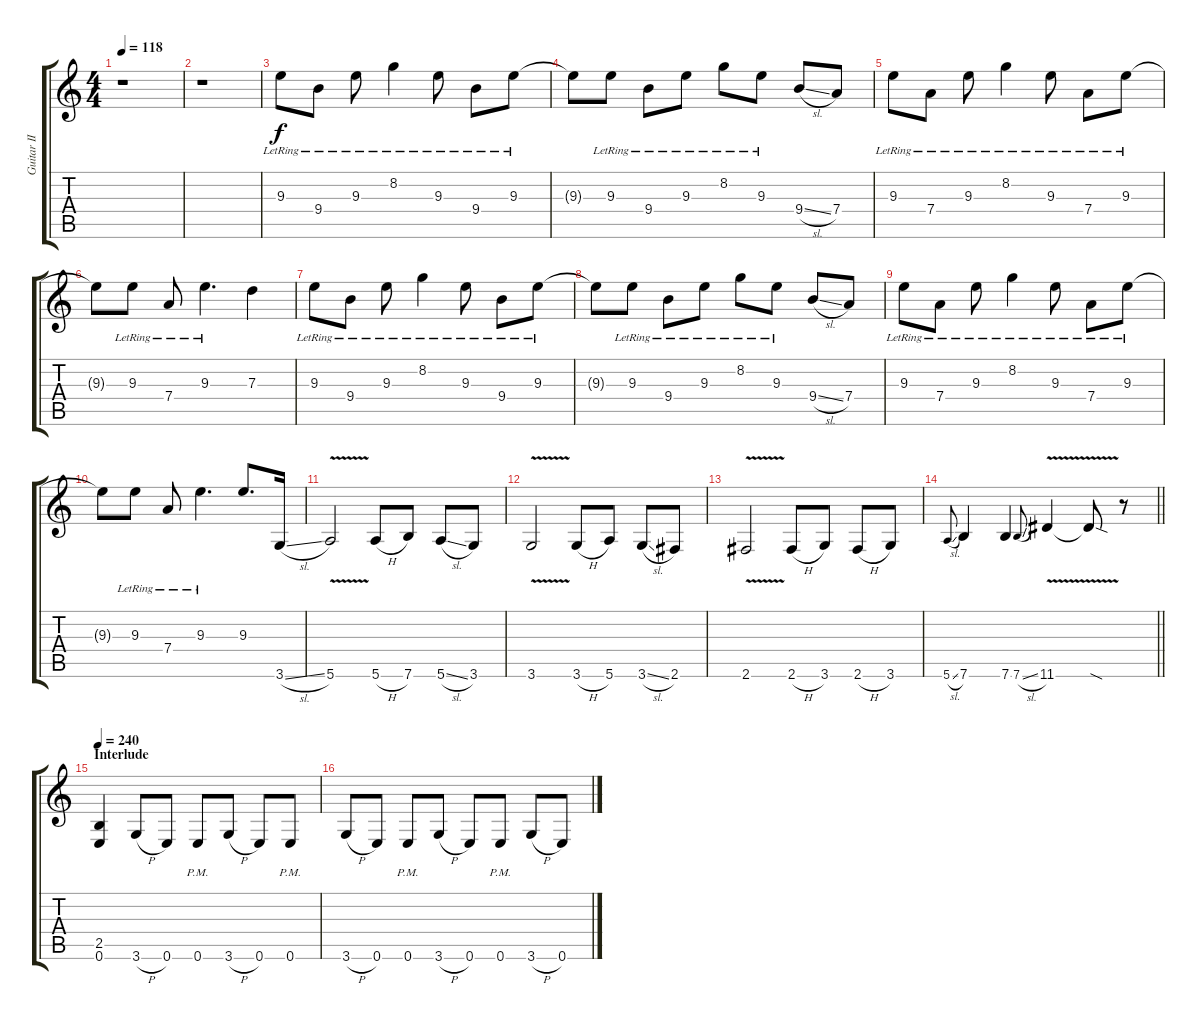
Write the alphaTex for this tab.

\track ("Guitar II" "Guitar II") {instrument overdrivenguitar}
\staff {score tabs}
\tuning (E4 B3 G3 D3 A2 E2) {hide}
\ts (4 4)
\tempo 118
\clef g2
\ks c
r.1{dy f} |
r.1 |
9.3{lr}.8{instrument electricguitarjazz} 9.4{lr}.8 9.3{lr}.8 8.2{lr}.4 9.3{lr}.8 9.4{lr}.8 9.3{lr}.8 |
9.3{t}.8 9.3{lr}.8 9.4{lr}.8 9.3{lr}.8 8.2{lr}.8 9.3{lr}.8 9.4{sl}.8 7.4.8 |
9.3{lr}.8 7.4{lr}.8 9.3{lr}.8 8.2{lr}.4 9.3{lr}.8 7.4{lr}.8 9.3{lr}.8 |
9.3{t}.8 9.3{lr}.8 7.4{lr}.8 9.3{lr}.4{d} 7.3.4 |
9.3{lr}.8 9.4{lr}.8 9.3{lr}.8 8.2{lr}.4 9.3{lr}.8 9.4{lr}.8 9.3{lr}.8 |
9.3{t}.8 9.3{lr}.8 9.4{lr}.8 9.3{lr}.8 8.2{lr}.8 9.3{lr}.8 9.4{sl}.8 7.4.8 |
9.3{lr}.8 7.4{lr}.8 9.3{lr}.8 8.2{lr}.4 9.3{lr}.8 7.4{lr}.8 9.3{lr}.8 |
9.3{t}.8 9.3{lr}.8 7.4{lr}.8 9.3{lr}.4{d} 9.3.8{d} 3.6{sl}.16{instrument overdrivenguitar} |
5.6{v}.2 5.6{h}.8 7.6.8 5.6{sl}.8 3.6.8 |
3.6{v}.2 3.6{h}.8 5.6.8 3.6{sl}.8 2.6.8 |
2.6{v}.2 2.6{h}.8 3.6.8 2.6{h}.8 3.6.8 |
\barLineRight lightlight
5.6{sl}.8{gr onbeat} 7.6.4 7.6.4 7.6{sl}.8{gr onbeat} 11.6{v}.4 11.6{sod t}.8 r.8 |
\section ("" "Interlude")
\tempo 240
(2.5 0.6).4 3.6{h}.8 0.6.8 0.6{pm}.8 3.6{h}.8 0.6.8 0.6{pm}.8 |
3.6{h}.8 0.6.8 0.6{pm}.8 3.6{h}.8 0.6.8 0.6{pm}.8 3.6{h}.8 0.6.8
